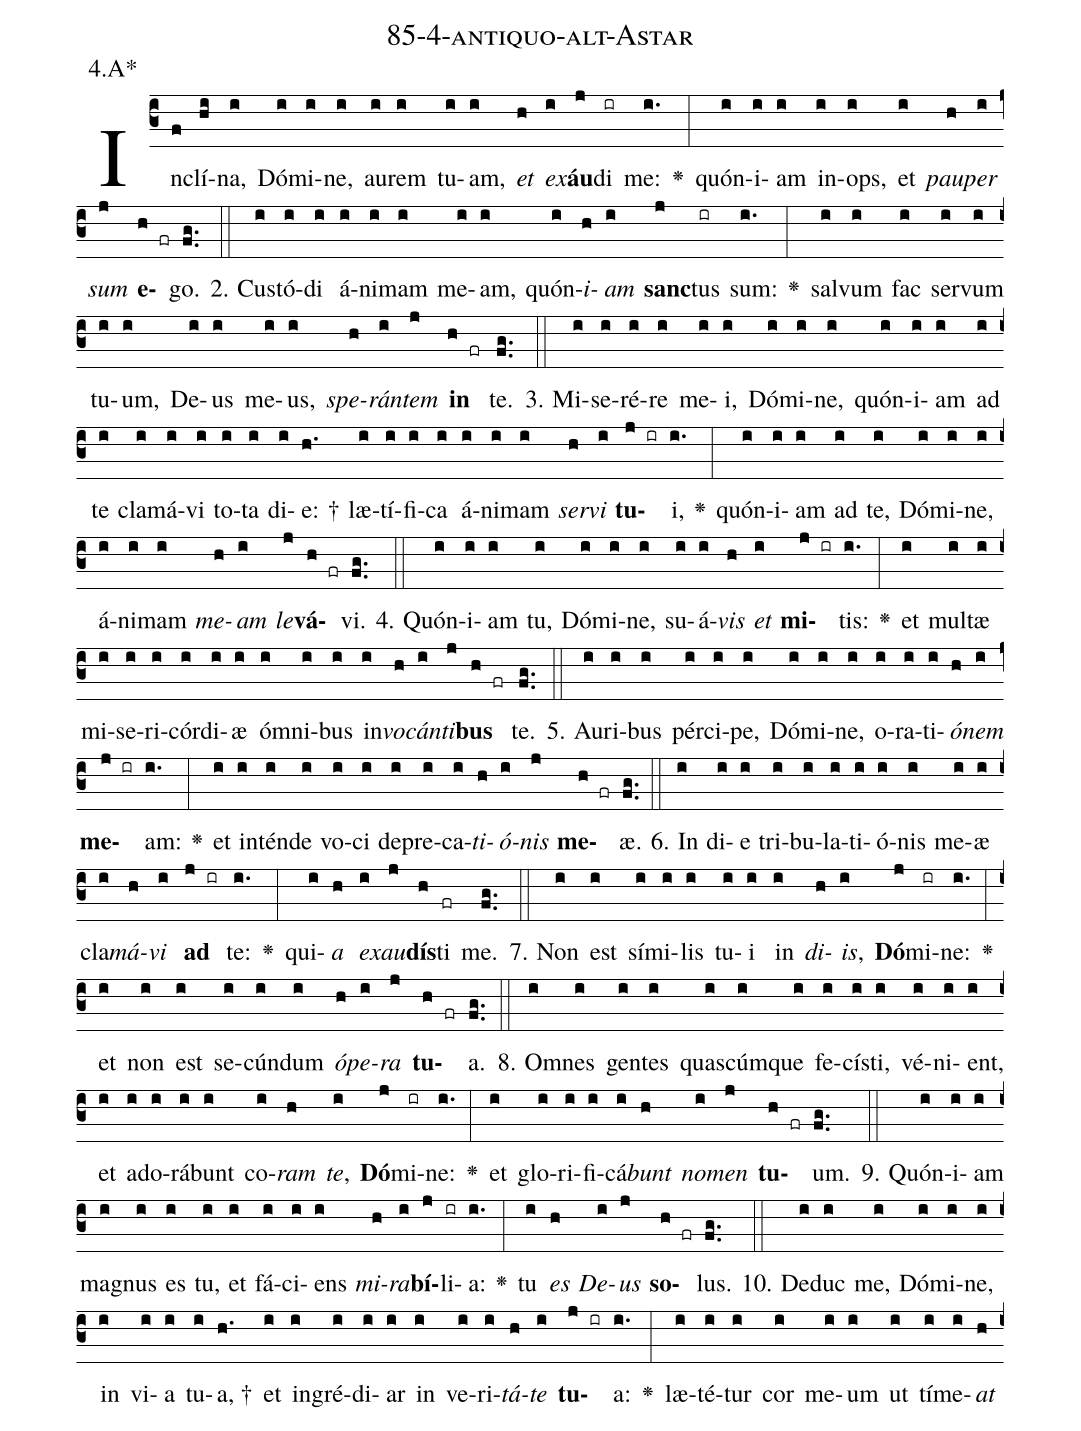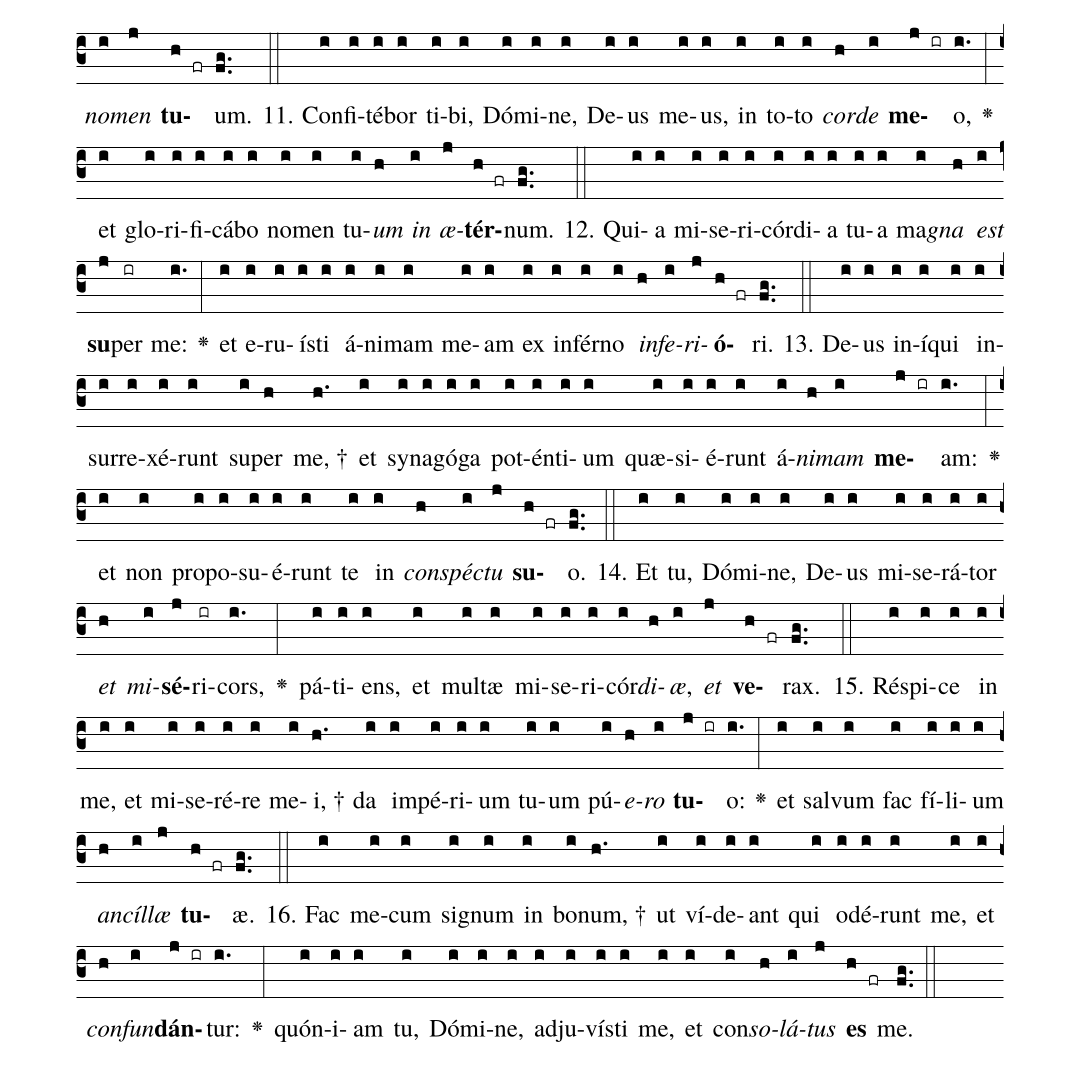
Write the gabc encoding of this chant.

name: 85-4-antiquo-alt-Astar;
annotation: 4.A*;
%%
(c3)In(f)clí(hi)na,(i) Dó(i)mi(i)ne,(i) au(i)rem(i) tu(i)am,(i) <i>et</i>(h) <i>ex</i>(i)<b>áu</b>(j)di(ir) me:(i.) <v>\greheightstar</v>(:) quón(i)i(i)am(i) in(i)ops,(i) et(i) <i>pau</i>(h)<i>per</i>(i) <i>sum</i>(j) <b>e</b>(h fr)go.(fg..) (::)
2. Cus(i)tó(i)di(i) á(i)ni(i)mam(i) me(i)am,(i) quón(i)<i>i</i>(h)<i>am</i>(i) <b>sanc</b>(j)tus(ir) sum:(i.) <v>\greheightstar</v>(:) sal(i)vum(i) fac(i) ser(i)vum(i) tu(i)um,(i) De(i)us(i) me(i)us,(i) <i>spe</i>(h)<i>rán</i>(i)<i>tem</i>(j) <b>in</b>(h fr) te.(fg..) (::)
3. Mi(i)se(i)ré(i)re(i) me(i)i,(i) Dó(i)mi(i)ne,(i) quón(i)i(i)am(i) ad(i) te(i) cla(i)má(i)vi(i) to(i)ta(i) di(i)e: †(h.) læ(i)tí(i)fi(i)ca(i) á(i)ni(i)mam(i) <i>ser</i>(h)<i>vi</i>(i) <b>tu</b>(j ir)i,(i.) <v>\greheightstar</v>(:) quón(i)i(i)am(i) ad(i) te,(i) Dó(i)mi(i)ne,(i) á(i)ni(i)mam(i) <i>me</i>(h)<i>am</i>(i) <i>le</i>(j)<b>vá</b>(h fr)vi.(fg..) (::)
4. Quón(i)i(i)am(i) tu,(i) Dó(i)mi(i)ne,(i) su(i)á(i)<i>vis</i>(h) <i>et</i>(i) <b>mi</b>(j ir)tis:(i.) <v>\greheightstar</v>(:) et(i) mul(i)tæ(i) mi(i)se(i)ri(i)cór(i)di(i)æ(i) óm(i)ni(i)bus(i) in(i)<i>vo</i>(h)<i>cán</i>(i)<i>ti</i>(j)<b>bus</b>(h fr) te.(fg..) (::)
5. Au(i)ri(i)bus(i) pér(i)ci(i)pe,(i) Dó(i)mi(i)ne,(i) o(i)ra(i)ti(i)<i>ó</i>(h)<i>nem</i>(i) <b>me</b>(j ir)am:(i.) <v>\greheightstar</v>(:) et(i) in(i)tén(i)de(i) vo(i)ci(i) de(i)pre(i)ca(i)<i>ti</i>(h)<i>ó</i>(i)<i>nis</i>(j) <b>me</b>(h fr)æ.(fg..) (::)
6. In(i) di(i)e(i) tri(i)bu(i)la(i)ti(i)ó(i)nis(i) me(i)æ(i) cla(i)<i>má</i>(h)<i>vi</i>(i) <b>ad</b>(j ir) te:(i.) <v>\greheightstar</v>(:) qui(i)<i>a</i>(h) <i>ex</i>(i)<i>au</i>(j)<b>dís</b>(h)ti(fr) me.(fg..) (::)
7. Non(i) est(i) sí(i)mi(i)lis(i) tu(i)i(i) in(i) <i>di</i>(h)<i>is</i>,(i) <b>Dó</b>(j)mi(ir)ne:(i.) <v>\greheightstar</v>(:) et(i) non(i) est(i) se(i)cún(i)dum(i) <i>ó</i>(h)<i>pe</i>(i)<i>ra</i>(j) <b>tu</b>(h fr)a.(fg..) (::)
8. Om(i)nes(i) gen(i)tes(i) quas(i)cúm(i)que(i) fe(i)cís(i)ti,(i) vé(i)ni(i)ent,(i) et(i) ad(i)o(i)rá(i)bunt(i) co(i)<i>ram</i>(h) <i>te</i>,(i) <b>Dó</b>(j)mi(ir)ne:(i.) <v>\greheightstar</v>(:) et(i) glo(i)ri(i)fi(i)cá(i)<i>bunt</i>(h) <i>no</i>(i)<i>men</i>(j) <b>tu</b>(h fr)um.(fg..) (::)
9. Quón(i)i(i)am(i) ma(i)gnus(i) es(i) tu,(i) et(i) fá(i)ci(i)ens(i) <i>mi</i>(h)<i>ra</i>(i)<b>bí</b>(j)li(ir)a:(i.) <v>\greheightstar</v>(:) tu(i) <i>es</i>(h) <i>De</i>(i)<i>us</i>(j) <b>so</b>(h fr)lus.(fg..) (::)
10. De(i)duc(i) me,(i) Dó(i)mi(i)ne,(i) in(i) vi(i)a(i) tu(i)a, †(h.) et(i) in(i)gré(i)di(i)ar(i) in(i) ve(i)ri(i)<i>tá</i>(h)<i>te</i>(i) <b>tu</b>(j ir)a:(i.) <v>\greheightstar</v>(:) læ(i)té(i)tur(i) cor(i) me(i)um(i) ut(i) tí(i)me(i)<i>at</i>(h) <i>no</i>(i)<i>men</i>(j) <b>tu</b>(h fr)um.(fg..) (::)
11. Con(i)fi(i)té(i)bor(i) ti(i)bi,(i) Dó(i)mi(i)ne,(i) De(i)us(i) me(i)us,(i) in(i) to(i)to(i) <i>cor</i>(h)<i>de</i>(i) <b>me</b>(j ir)o,(i.) <v>\greheightstar</v>(:) et(i) glo(i)ri(i)fi(i)cá(i)bo(i) no(i)men(i) tu(i)<i>um</i>(h) <i>in</i>(i) <i>æ</i>(j)<b>tér</b>(h fr)num.(fg..) (::)
12. Qui(i)a(i) mi(i)se(i)ri(i)cór(i)di(i)a(i) tu(i)a(i) ma(i)<i>gna</i>(h) <i>est</i>(i) <b>su</b>(j)per(ir) me:(i.) <v>\greheightstar</v>(:) et(i) e(i)ru(i)ís(i)ti(i) á(i)ni(i)mam(i) me(i)am(i) ex(i) in(i)fér(i)no(i) <i>in</i>(h)<i>fe</i>(i)<i>ri</i>(j)<b>ó</b>(h fr)ri.(fg..) (::)
13. De(i)us(i) in(i)í(i)qui(i) in(i)sur(i)re(i)xé(i)runt(i) su(i)per(h) me, †(h.) et(i) sy(i)na(i)gó(i)ga(i) pot(i)én(i)ti(i)um(i) quæ(i)si(i)é(i)runt(i) á(i)<i>ni</i>(h)<i>mam</i>(i) <b>me</b>(j ir)am:(i.) <v>\greheightstar</v>(:) et(i) non(i) pro(i)po(i)su(i)é(i)runt(i) te(i) in(i) <i>con</i>(h)<i>spéc</i>(i)<i>tu</i>(j) <b>su</b>(h fr)o.(fg..) (::)
14. Et(i) tu,(i) Dó(i)mi(i)ne,(i) De(i)us(i) mi(i)se(i)rá(i)tor(i) <i>et</i>(h) <i>mi</i>(i)<b>sé</b>(j)ri(ir)cors,(i.) <v>\greheightstar</v>(:) pá(i)ti(i)ens,(i) et(i) mul(i)tæ(i) mi(i)se(i)ri(i)cór(i)<i>di</i>(h)<i>æ</i>,(i) <i>et</i>(j) <b>ve</b>(h fr)rax.(fg..) (::)
15. Ré(i)spi(i)ce(i) in(i) me,(i) et(i) mi(i)se(i)ré(i)re(i) me(i)i, †(h.) da(i) im(i)pé(i)ri(i)um(i) tu(i)um(i) pú(i)<i>e</i>(h)<i>ro</i>(i) <b>tu</b>(j ir)o:(i.) <v>\greheightstar</v>(:) et(i) sal(i)vum(i) fac(i) fí(i)li(i)um(i) <i>an</i>(h)<i>cíl</i>(i)<i>læ</i>(j) <b>tu</b>(h fr)æ.(fg..) (::)
16. Fac(i) me(i)cum(i) si(i)gnum(i) in(i) bo(i)num, †(h.) ut(i) ví(i)de(i)ant(i) qui(i) o(i)dé(i)runt(i) me,(i) et(i) <i>con</i>(h)<i>fun</i>(i)<b>dán</b>(j ir)tur:(i.) <v>\greheightstar</v>(:) quón(i)i(i)am(i) tu,(i) Dó(i)mi(i)ne,(i) ad(i)ju(i)vís(i)ti(i) me,(i) et(i) con(i)<i>so</i>(h)<i>lá</i>(i)<i>tus</i>(j) <b>es</b>(h fr) me.(fg..) (::)
